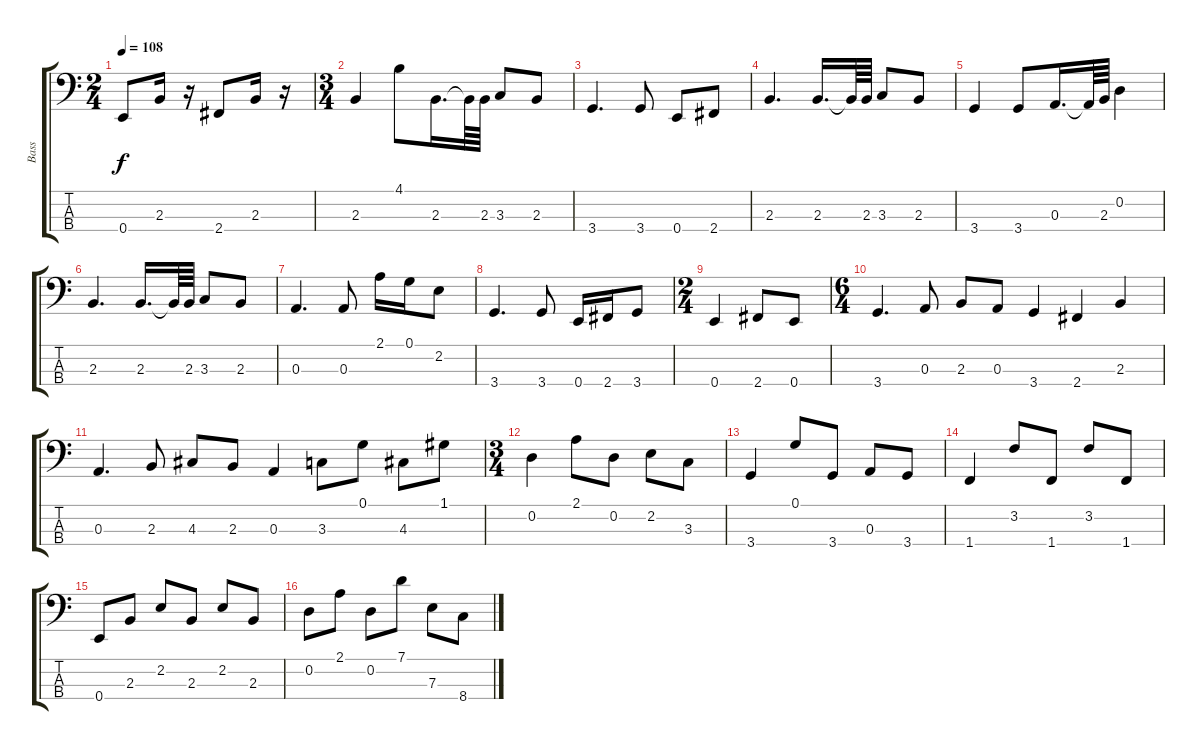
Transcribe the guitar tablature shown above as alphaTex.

\track ("Bass" "Bass") {instrument electricbassfinger}
\staff {score tabs}
\tuning (G2 D2 A1 E1) {hide}
\ts (2 4)
\tempo 108
\clef f4
\ks c
0.4.8{dy f} 2.3.16 r.16 2.4.8 2.3.16 r.16 |
\ts (3 4)
2.3.4 4.1.8 2.3.16{d} 2.3{t}.64 2.3.64 3.3.8 2.3.8 |
3.4.4{d} 3.4.8 0.4.8 2.4.8 |
2.3.4{d} 2.3.16{d} 2.3{t}.64 2.3.64 3.3.8 2.3.8 |
3.4.4 3.4.8 0.3.16{d} 0.3{t}.64 2.3.64 0.2.4 |
2.3.4{d} 2.3.16{d} 2.3{t}.64 2.3.64 3.3.8 2.3.8 |
0.3.4{d} 0.3.8 2.1.16 0.1.16 2.2.8 |
3.4.4{d} 3.4.8 0.4.16 2.4.16 3.4.8 |
\ts (2 4)
0.4.4 2.4.8 0.4.8 |
\ts (6 4)
3.4.4{d} 0.3.8 2.3.8 0.3.8 3.4.4 2.4.4 2.3.4 |
0.3.4{d} 2.3.8 4.3.8 2.3.8 0.3.4 3.3.8 0.1.8 4.3.8 1.1.8 |
\ts (3 4)
0.2.4 2.1.8 0.2.8 2.2.8 3.3.8 |
3.4.4 0.1.8 3.4.8 0.3.8 3.4.8 |
1.4.4 3.2.8 1.4.8 3.2.8 1.4.8 |
0.4.8 2.3.8 2.2.8 2.3.8 2.2.8 2.3.8 |
0.2.8 2.1.8 0.2.8 7.1.8 7.3.8 8.4.8
